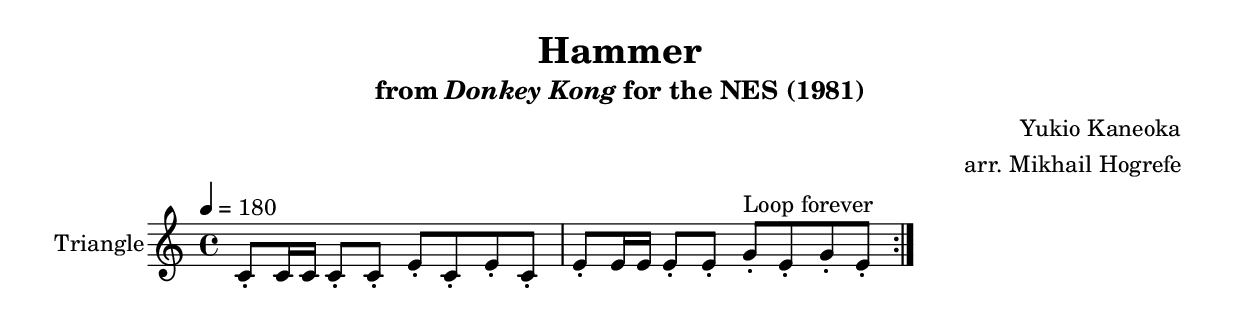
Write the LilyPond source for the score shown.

\version "2.20.0"

\book {
    \header {
        title = "Hammer"
        subtitle = \markup { "from" {\italic "Donkey Kong"} "for the NES (1981)" }
        composer = "Yukio Kaneoka"
        arranger = "arr. Mikhail Hogrefe"
    }

    \score {
        {
            \new Staff \relative c' {
                \set Staff.instrumentName = "Triangle"
                \set Staff.shortInstrumentName = "T."
\accidentalStyle modern-cautionary
\key c \major
\tempo 4 = 180
                \repeat volta 2 {
c8-. c16 c c8-. c-. e-. c-. e-. c-. |
e8-. e16 e e8-. e-. g-.^\markup{"Loop forever"} e-. g-. e-. |
                }
            }
        }
        \layout {
            \context {
                \Staff
                \RemoveEmptyStaves
            }
            \context {
                \DrumStaff
                \RemoveEmptyStaves
            }
        }
    }
}
